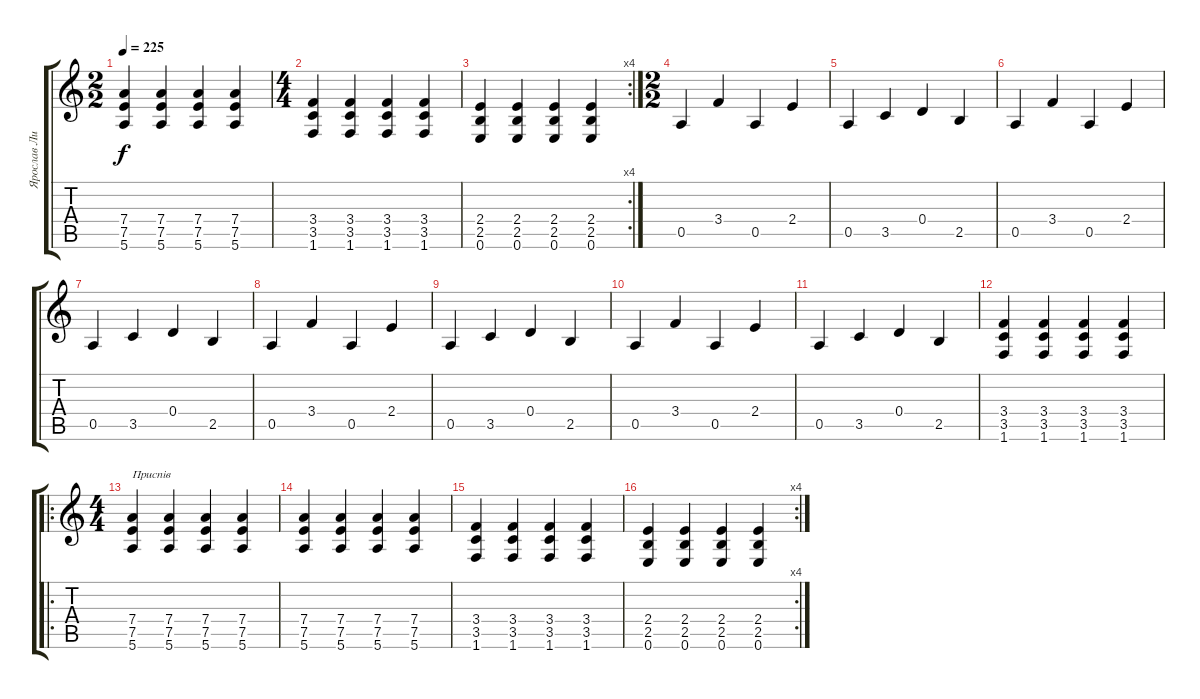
\track ("Ярослав Лисиця" "Ярослав Ли") {instrument acousticguitarsteel}
\staff {score tabs}
\tuning (E4 B3 G3 D3 A2 E2) {hide}
\ts (2 2)
\tempo 225
\clef g2
\ks c
(7.4 7.5 5.6).4{dy f} (7.4 7.5 5.6).4 (7.4 7.5 5.6).4 (7.4 7.5 5.6).4 |
\ts (4 4)
(3.4 3.5 1.6).4 (3.4 3.5 1.6).4 (3.4 3.5 1.6).4 (3.4 3.5 1.6).4 |
\rc 4
(2.4 2.5 0.6).4 (2.4 2.5 0.6).4 (2.4 2.5 0.6).4 (2.4 2.5 0.6).4 |
\ts (2 2)
0.5.4 3.4.4 0.5.4 2.4.4 |
0.5.4 3.5.4 0.4.4 2.5.4 |
0.5.4 3.4.4 0.5.4 2.4.4 |
0.5.4 3.5.4 0.4.4 2.5.4 |
0.5.4 3.4.4 0.5.4 2.4.4 |
0.5.4 3.5.4 0.4.4 2.5.4 |
0.5.4 3.4.4 0.5.4 2.4.4 |
0.5.4 3.5.4 0.4.4 2.5.4 |
(3.4 3.5 1.6).4 (3.4 3.5 1.6).4 (3.4 3.5 1.6).4 (3.4 3.5 1.6).4 |
\ro
\ts (4 4)
(7.4 7.5 5.6).4{txt "Приспів"} (7.4 7.5 5.6).4 (7.4 7.5 5.6).4 (7.4 7.5 5.6).4 |
(7.4 7.5 5.6).4 (7.4 7.5 5.6).4 (7.4 7.5 5.6).4 (7.4 7.5 5.6).4 |
(3.4 3.5 1.6).4 (3.4 3.5 1.6).4 (3.4 3.5 1.6).4 (3.4 3.5 1.6).4 |
\rc 4
(2.4 2.5 0.6).4 (2.4 2.5 0.6).4 (2.4 2.5 0.6).4 (2.4 2.5 0.6).4
